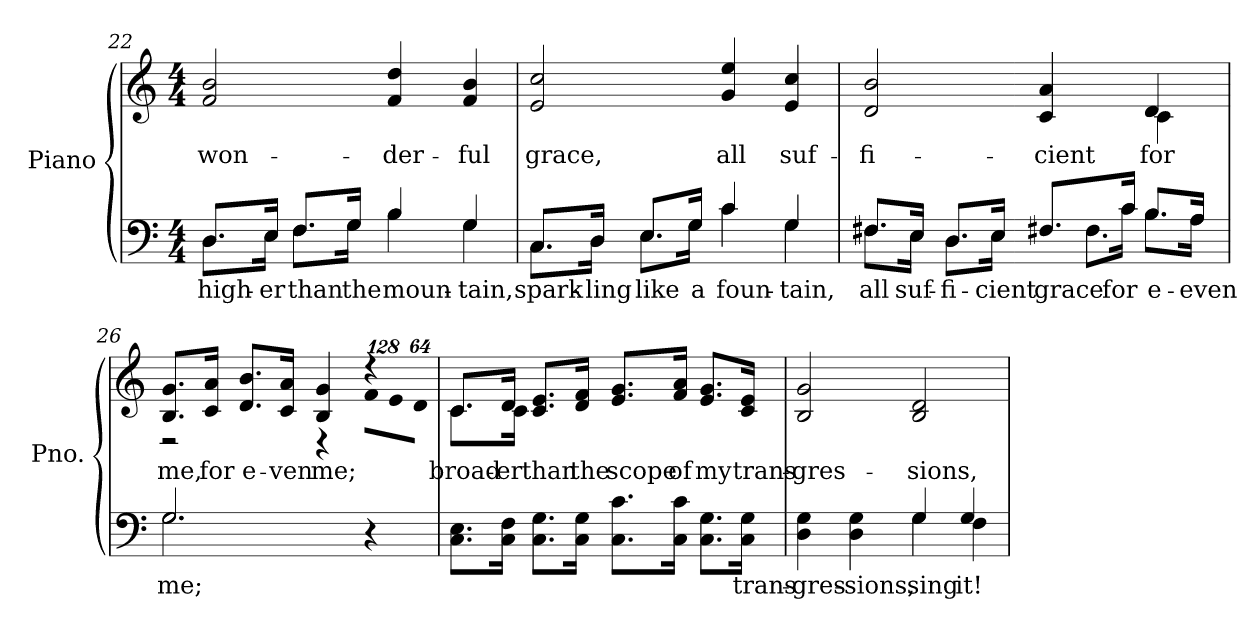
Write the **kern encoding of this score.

**kern	**text	**kern	**text
*part2	*part2	*part1	*part1
*staff2	*staff2	*staff1	*staff1
*I"Piano	*	*I"Piano	*
*I'Pno.	*	*I'Pno.	*
!!LO:LB:g=z
*clefF4	*	*clefG2	*
*k[]	*	*k[]	*
*C:	*	*C:	*
*M4/4	*	*M4/4	*
=22	=22	=22	=22
!	!LO:LY:a:color=#000000	!	!
*^	*	*	*
!	!	!	!	!LO:LY:b:color=#000000
8.Di/L	8.Di\L	high-	2fi/ 2bi	won-
!	!	!LO:LY:a:color=#000000	!	!
16Ei/Jk	16Ei\Jk	-er	.	.
!	!	!LO:LY:a:color=#000000	!	!
8.Fi/L	8.Fi\L	than	.	.
!	!	!LO:LY:a:color=#000000	!	!
16Gi/Jk	16Gi\Jk	the	.	.
!	!	!LO:LY:a:color=#000000	!	!
!	!	!	!	!LO:LY:b:color=#000000
4Bi/	4Bi\	moun-	4fi/ 4ddi	-der-
!	!	!LO:LY:a:color=#000000	!	!
!	!	!	!	!LO:LY:b:color=#000000
4Gi/	4Gi\	-tain,	4fi/ 4bi	-ful
=23	=23	=23	=23	=23
!	!	!LO:LY:a:color=#000000	!	!
!	!	!	!	!LO:LY:b:color=#000000
8.Ci/L	8.Ci\L	spark-	2ei/ 2cci	grace,
!	!	!LO:LY:a:color=#000000	!	!
16Di/Jk	16Di\Jk	-ling	.	.
!	!	!LO:LY:a:color=#000000	!	!
8.Ei/L	8.Ei\L	like	.	.
!	!	!LO:LY:a:color=#000000	!	!
16Gi/Jk	16Gi\Jk	a	.	.
!	!	!LO:LY:a:color=#000000	!	!
!	!	!	!	!LO:LY:b:color=#000000
4ci/	4ci\	foun-	4gi/ 4eei	all
!	!	!LO:LY:a:color=#000000	!	!
!	!	!	!	!LO:LY:b:color=#000000
4Gi/	4Gi\	-tain,	4ei/ 4cci	suf-
=24	=24	=24	=24	=24
!	!	!LO:LY:a:color=#000000	!	!
!	!	!	!	!LO:LY:b:color=#000000
8.F#Xi/L	8.F#i\L	all	2di/ 2bi	-fi-
!	!	!LO:LY:a:color=#000000	!	!
16Ei/Jk	16Ei\Jk	suf-	.	.
!	!	!LO:LY:a:color=#000000	!	!
8.Di/L	8.Di\L	-fi-	.	.
!	!	!LO:LY:a:color=#000000	!	!
16Ei/Jk	16Ei\Jk	-cient	.	.
!!LO:LB:g=z
=25-	=25-	=25-	=25-	=25-
!	!	!LO:LY:a:color=#000000	!	!
!	!	!	!	!LO:LY:b:color=#000000
*	*	*	*^	*
8.F#Xi/L	8.F#i\L	grace	4ci/ 4ai	4ryy	-cient
!	!	!LO:LY:a:color=#000000	!	!	!
16ci/Jk	16ci\Jk	for	.	.	.
!	!	!LO:LY:a:color=#000000	!	!	!
!	!	!	!	!	!LO:LY:b:color=#000000
8.Bi/L	8.Bi\L	e-	4di/	4ci\	for
!	!	!LO:LY:a:color=#000000	!	!	!
16Ai/Jk	16Ai\Jk	-even	.	.	.
=26	=26	=26	=26	=26	=26
!	!	!LO:LY:a:color=#000000	!	!	!
!	!	!	!	!	!LO:LY:b:color=#000000
2.Gi/	2.Gi\	me;	8.Bi/ 8.gi/L	2r	me,
!	!	!	!	!	!LO:LY:b:color=#000000
.	.	.	16ci/ 16ai/Jk	.	for
!	!	!	!	!	!LO:LY:b:color=#000000
.	.	.	8.di/ 8.bi/L	.	e-
!	!	!	!	!	!LO:LY:b:color=#000000
.	.	.	16ci/ 16ai/Jk	.	-ven
!	!	!	!	!	!LO:LY:b:color=#000000
.	.	.	4Bi/ 4gi	4r	me;
*	*	*	*	*Xbrackettup	*
!	!	!	!	!LO:N:vis=8	!
4r	4ryy	.	4r	1024%85fi\L	.
!	!	!	!	!LO:N:vis=8	!
.	.	.	.	1024%85ei\	.
!	!	!	!	!LO:N:vis=8	!
.	.	.	.	512%43di\J	.
*v	*v	*	*	*	*
=27	=27	=27	=27	=27
!	!	!	!	!LO:LY:b:color=#000000
8.Ci\ 8.Ei\L	.	8.ci/L	8.ci\L	broad-
!	!	!	!	!LO:LY:b:color=#000000
16Ci\ 16Fi\Jk	.	16di/Jk	16ci\Jk	-er
!	!	!	!	!LO:LY:b:color=#000000
8.Ci\ 8.Gi\L	.	8.ci/ 8.ei/L	2.ryy	than
!	!	!	!	!LO:LY:b:color=#000000
16Ci\ 16Gi\Jk	.	16di/ 16fi/Jk	.	the
!	!	!	!	!LO:LY:b:color=#000000
8.Ci\ 8.ci\L	.	8.ei/ 8.gi/L	.	scope
!	!	!	!	!LO:LY:b:color=#000000
16Ci\ 16ci\Jk	.	16fi/ 16ai/Jk	.	of
!	!	!	!	!LO:LY:b:color=#000000
8.Ci\ 8.Gi\L	.	8.ei/ 8.gi/L	.	my
!	!LO:LY:a:color=#000000	!	!	!
!	!	!	!	!LO:LY:b:color=#000000
16Ci\ 16Gi\Jk	trans-	16ci/ 16ei/Jk	.	trans-
*	*	*v	*v	*
!!LO:LB:g=z
=28	=28	=28	=28
!	!LO:LY:a:color=#000000	!	!
*^	*	*	*
!	!	!	!	!LO:LY:b:color=#000000
4Di\ 4Gi	2ryy	-gres-	2Bi/ 2gi	-gres-
!	!	!LO:LY:a:color=#000000	!	!
4Di\ 4Gi	.	-sions,	.	.
!	!	!LO:LY:a:color=#000000	!	!
!	!	!	!	!LO:LY:b:color=#000000
4Gi/	4Gi\	sing	2Bi/ 2di	-sions,
!	!	!LO:LY:a:color=#000000	!	!
4Gi/	4Fi\	it!	.	.
*v	*v	*	*	*
=	=	=	=
*-	*-	*-	*-
